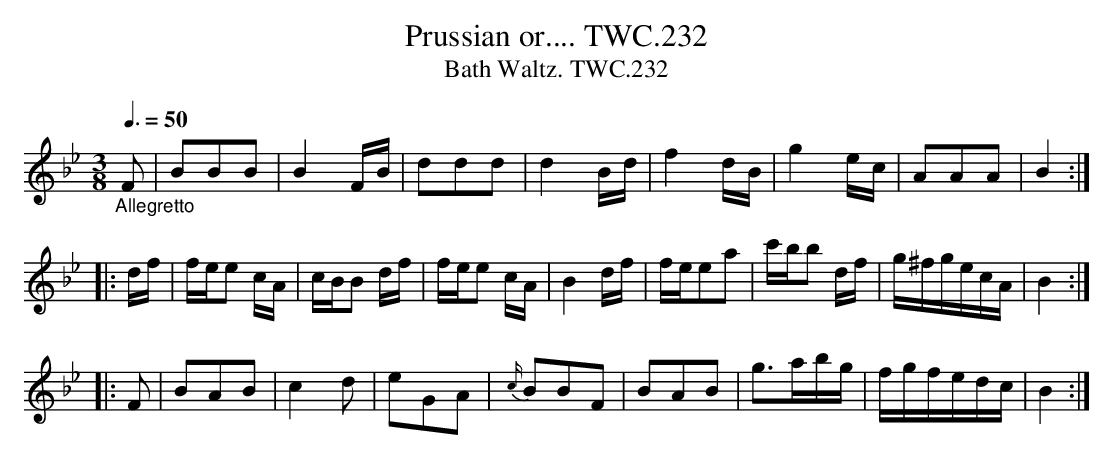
X:1
T:Prussian or.... TWC.232
T:Bath Waltz. TWC.232
L:1/8
M:3/8
Q:3/8=50
K:Bb
"_Allegretto"\
F|BBB|B2 F/B/|ddd|d2 B/d/|f2 d/B/|g2 e/c/|AAA|B2 :|
|:d/f/|f/e/e c/A/|c/B/B d/f/|f/e/e c/A/|B2 d/f/|f/e/ea|c'/b/b d/f/|g/^f/g/e/c/A/|B2 :|
|:F|BAB|c2d|eGA|{c/}BBF|BAB|g>ab/g/|f/g/f/e/d/c/|B2 :|
